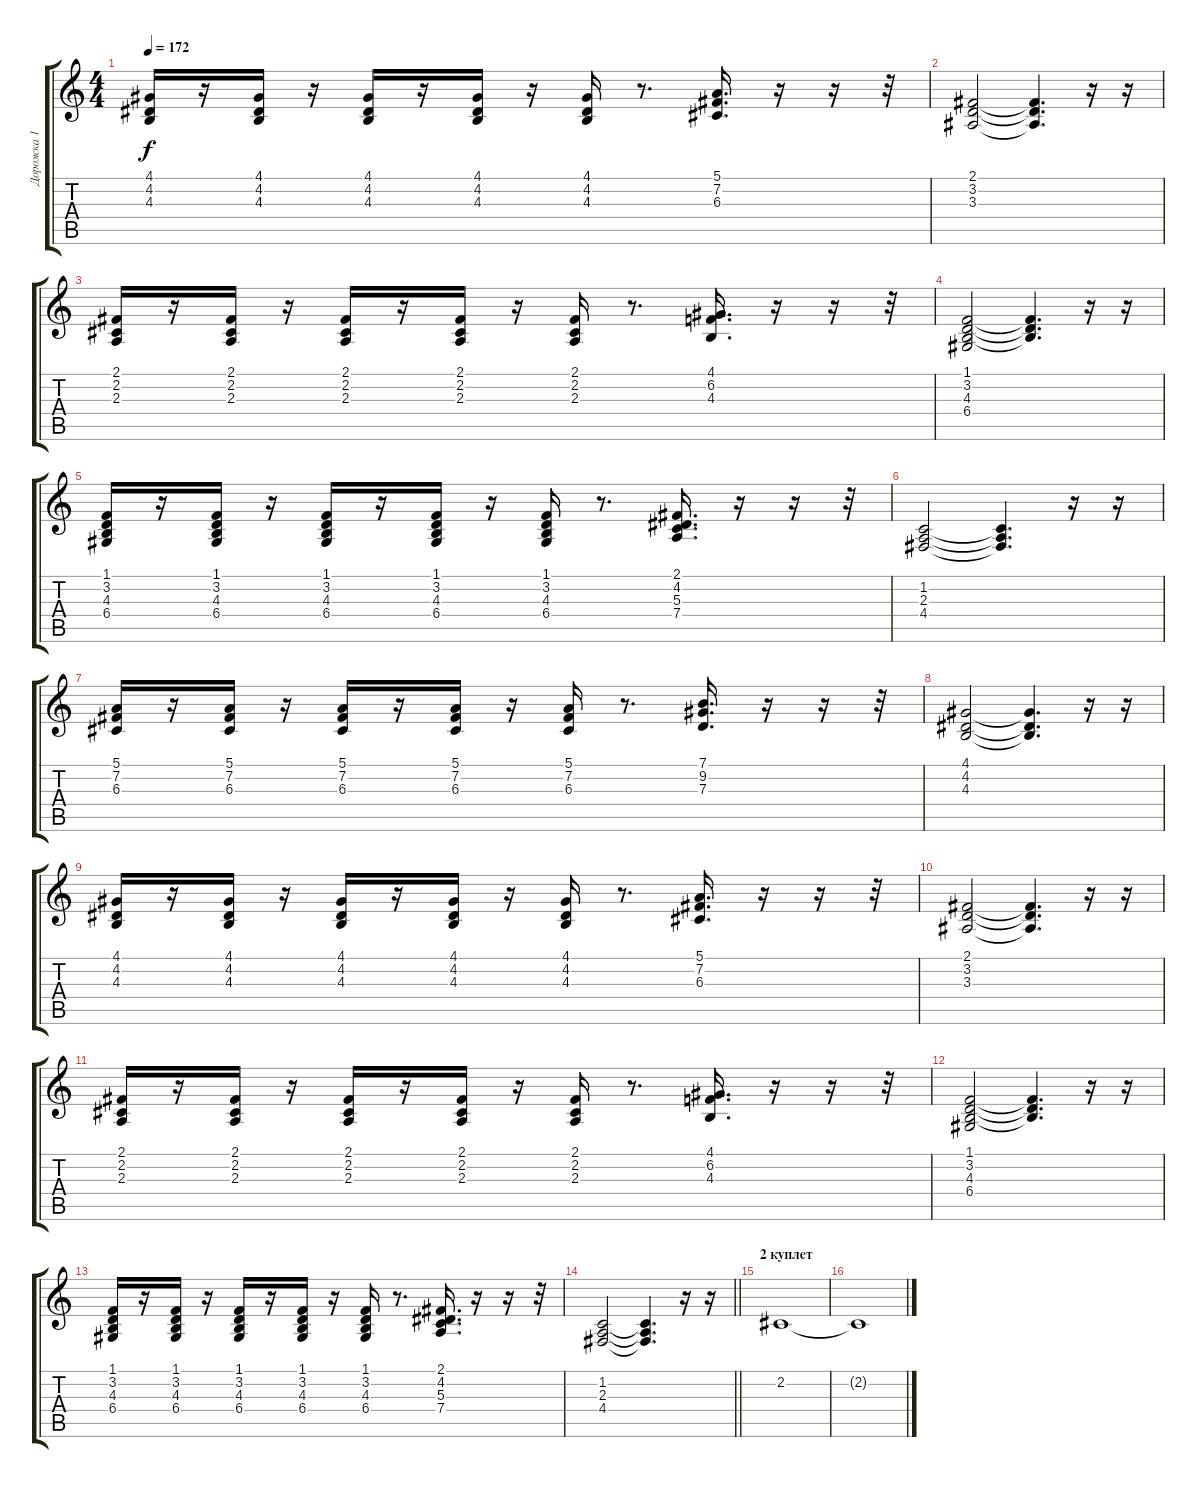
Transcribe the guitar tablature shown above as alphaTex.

\track ("Дорожка 1" "Дорожка 1") {instrument stringensemble1}
\staff {score tabs}
\tuning (E4 B3 G3 D3 A2 E2) {hide}
\ts (4 4)
\tempo 172
\clef g2
\ks c
(4.1 4.2 4.3).16{dy f} r.16 (4.1 4.2 4.3).16 r.16 (4.1 4.2 4.3).16 r.16 (4.1 4.2 4.3).16 r.16 (4.1 4.2 4.3).16 r.8{d} (5.1 7.2 6.3).16{d} r.16 r.16 r.32 |
(2.1 3.2 3.3).2 (2.1{t} 3.2{t} 3.3{t}).4{d} r.16 r.16 |
(2.1 2.2 2.3).16 r.16 (2.1 2.2 2.3).16 r.16 (2.1 2.2 2.3).16 r.16 (2.1 2.2 2.3).16 r.16 (2.1 2.2 2.3).16 r.8{d} (4.1 6.2 4.3).16{d} r.16 r.16 r.32 |
(1.1 3.2 4.3 6.4).2 (1.1{t} 3.2{t} 4.3{t}).4{d} r.16 r.16 |
(1.1 3.2 4.3 6.4).16 r.16 (1.1 3.2 4.3 6.4).16 r.16 (1.1 3.2 4.3 6.4).16 r.16 (1.1 3.2 4.3 6.4).16 r.16 (1.1 3.2 4.3 6.4).16 r.8{d} (2.1 4.2 5.3 7.4).16{d} r.16 r.16 r.32 |
(1.2 2.3 4.4).2 (1.2{t} 2.3{t} 4.4{t}).4{d} r.16 r.16 |
(5.1 7.2 6.3).16 r.16 (5.1 7.2 6.3).16 r.16 (5.1 7.2 6.3).16 r.16 (5.1 7.2 6.3).16 r.16 (5.1 7.2 6.3).16 r.8{d} (7.1 9.2 7.3).16{d} r.16 r.16 r.32 |
(4.1 4.2 4.3).2 (4.1{t} 4.2{t} 4.3{t}).4{d} r.16 r.16 |
(4.1 4.2 4.3).16 r.16 (4.1 4.2 4.3).16 r.16 (4.1 4.2 4.3).16 r.16 (4.1 4.2 4.3).16 r.16 (4.1 4.2 4.3).16 r.8{d} (5.1 7.2 6.3).16{d} r.16 r.16 r.32 |
(2.1 3.2 3.3).2 (2.1{t} 3.2{t} 3.3{t}).4{d} r.16 r.16 |
(2.1 2.2 2.3).16 r.16 (2.1 2.2 2.3).16 r.16 (2.1 2.2 2.3).16 r.16 (2.1 2.2 2.3).16 r.16 (2.1 2.2 2.3).16 r.8{d} (4.1 6.2 4.3).16{d} r.16 r.16 r.32 |
(1.1 3.2 4.3 6.4).2 (1.1{t} 3.2{t} 4.3{t}).4{d} r.16 r.16 |
(1.1 3.2 4.3 6.4).16 r.16 (1.1 3.2 4.3 6.4).16 r.16 (1.1 3.2 4.3 6.4).16 r.16 (1.1 3.2 4.3 6.4).16 r.16 (1.1 3.2 4.3 6.4).16 r.8{d} (2.1 4.2 5.3 7.4).16{d} r.16 r.16 r.32 |
\barLineRight lightlight
(1.2 2.3 4.4).2 (1.2{t} 2.3{t} 4.4{t}).4{d} r.16 r.16 |
\section ("" "2 куплет")
2.2.1 |
2.2{t}.1
